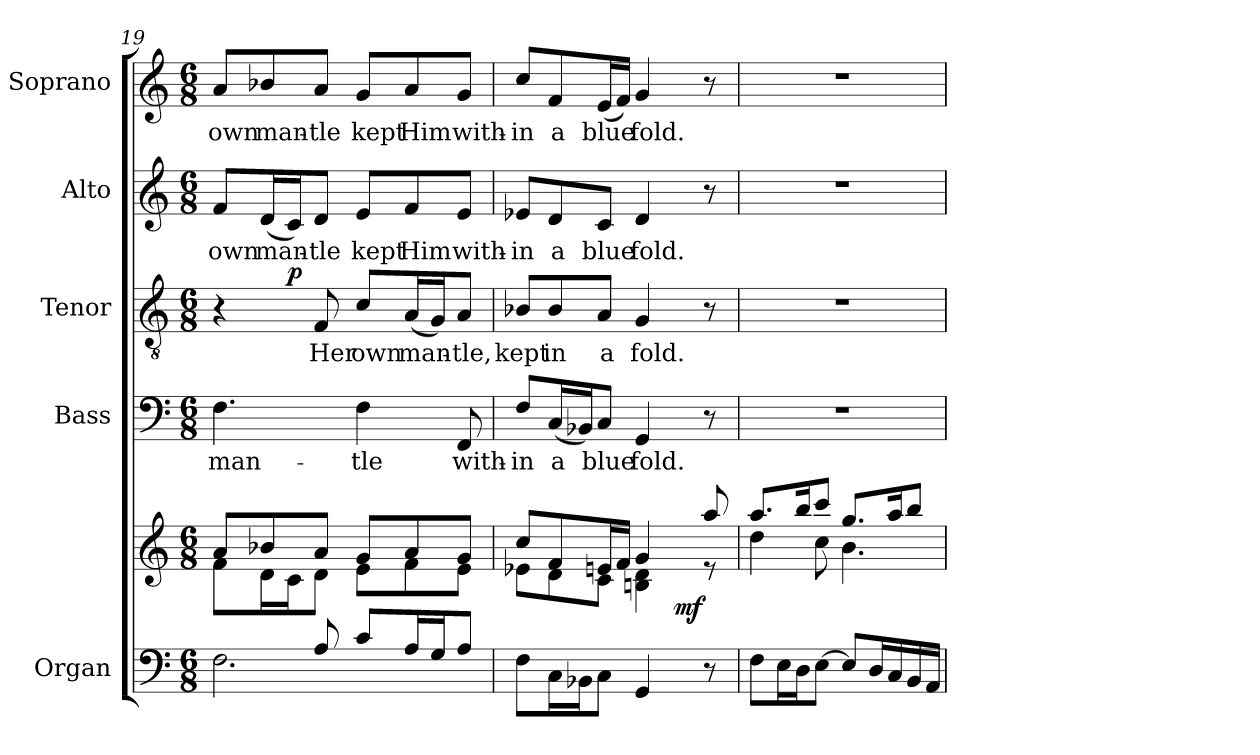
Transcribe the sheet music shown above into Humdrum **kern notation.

**kern	**kern	**dynam	**kern	**text	**kern	**text	**dynam	**kern	**text	**kern	**text
*part5	*part5	*part5	*part4	*part4	*part3	*part3	*part3	*part2	*part2	*part1	*part1
*staff6	*staff5	*staff5/6	*staff4	*staff4	*staff3	*staff3	*staff3	*staff2	*staff2	*staff1	*staff1
*I"Organ	*	*	*I"Bass	*	*I"Tenor	*	*	*I"Alto	*	*I"Soprano	*
*I'Org.	*	*	*I'B.	*	*I'T.	*	*	*I'A.	*	*I'S.	*
*clefF4	*clefG2	*	*clefF4	*	*clefGv2	*	*	*clefG2	*	*clefG2	*
*	*	*	*	*	*ITrd7c12	*	*	*	*	*	*
*k[]	*k[]	*	*k[]	*	*k[]	*	*	*k[]	*	*k[]	*
*C:	*C:	*	*C:	*	*C:	*	*	*C:	*	*C:	*
*M6/8	*M6/8	*	*M6/8	*	*M6/8	*	*	*M6/8	*	*M6/8	*
=19	=19	=19	=19	=19	=19	=19	=19	=19	=19	=19	=19
*^	*^	*	*	*	*	*	*	*	*	*	*
!	!	!	!	!	!	!LO:LY:b:color=#000000	!	!	!	!	!	!	!
!	!	!	!	!	!	!	!	!	!	!	!LO:LY:b:color=#000000	!	!
!	!	!	!	!	!	!	!	!	!	!	!	!	!LO:LY:b:color=#000000
*	*	*	*	*	*	*	*^	*	*	*	*	*	*
4ryy	2.Fi\	8ai/L	8fi\L	.	4.Fi\	man-	4r	8.ryy	.	.	8fi/L	own	8ai/L	own
!	!	!	!	!	!	!	!	!	!	!	!	!LO:LY:b:color=#000000	!	!
!	!	!	!	!	!	!	!	!	!	!	!	!	!	!LO:LY:b:color=#000000
.	.	8b-Xi/	16di\L	.	.	.	.	.	.	.	(16di/L	man-	8b-Xi/	man-
.	.	.	16ci\J	.	.	.	.	2ryy	.	p	16ci/J)	.	.	.
!	!	!	!	!	!	!	!	!	!LO:LY:b:color=#000000	!	!	!	!	!
!	!	!	!	!	!	!	!	!	!	!	!	!LO:LY:b:color=#000000	!	!
!	!	!	!	!	!	!	!	!	!	!	!	!	!	!LO:LY:b:color=#000000
8Ai/	.	8ai/J	8di\J	.	.	.	8FFi/	.	Her	.	8di/J	-tle	8ai/J	-tle
!	!	!	!	!	!	!LO:LY:b:color=#000000	!	!	!	!	!	!	!	!
!	!	!	!	!	!	!	!	!	!LO:LY:b:color=#000000	!	!	!	!	!
!	!	!	!	!	!	!	!	!	!	!	!	!LO:LY:b:color=#000000	!	!
!	!	!	!	!	!	!	!	!	!	!	!	!	!	!LO:LY:b:color=#000000
8ci/L	.	8gi/L	8ei\L	.	4Fi\	-tle	8Ci/L	.	own	.	8ei/L	kept	8gi/L	kept
!	!	!	!	!	!	!	!	!	!LO:LY:b:color=#000000	!	!	!	!	!
!	!	!	!	!	!	!	!	!	!	!	!	!LO:LY:b:color=#000000	!	!
!	!	!	!	!	!	!	!	!	!	!	!	!	!	!LO:LY:b:color=#000000
16Ai/L	.	8ai/	8fi\	.	.	.	(16AAi/L	.	man-	.	8fi/	Him	8ai/	Him
16Gi/J	.	.	.	.	.	.	16GGi/J)	.	.	.	.	.	.	.
!	!	!	!	!	!	!LO:LY:b:color=#000000	!	!	!	!	!	!	!	!
!	!	!	!	!	!	!	!	!	!LO:LY:b:color=#000000	!	!	!	!	!
!	!	!	!	!	!	!	!	!	!	!	!	!LO:LY:b:color=#000000	!	!
!	!	!	!	!	!	!	!	!	!	!	!	!	!	!LO:LY:b:color=#000000
8Ai/J	.	8gi/J	8ei\J	.	8FFi/	with-	8AAi/J	.	-tle,	.	8ei/J	with-	8gi/J	with-
.	.	.	.	.	.	.	.	16ryy	.	.	.	.	.	.
*v	*v	*	*	*	*	*	*v	*v	*	*	*	*	*	*
=20	=20	=20	=20	=20	=20	=20	=20	=20	=20	=20	=20	=20
*^	*	*	*	*	*	*^	*	*	*	*	*	*
!	!	!	!	!	!	!LO:LY:b:color=#000000	!	!	!	!	!	!	!	!
*v	*v	*	*	*	*	*	*v	*v	*	*	*	*	*	*
*^	*	*	*	*	*	*^	*	*	*	*	*	*
!	!	!	!	!	!	!	!	!	!LO:LY:b:color=#000000	!	!	!	!	!
*v	*v	*	*	*	*	*	*v	*v	*	*	*	*	*	*
*^	*	*	*	*	*	*^	*	*	*	*	*	*
!	!	!	!	!	!	!	!	!	!	!	!	!LO:LY:b:color=#000000	!	!
*v	*v	*	*	*	*	*	*v	*v	*	*	*	*	*	*
*^	*	*	*	*	*	*^	*	*	*	*	*	*
!	!	!	!	!	!	!	!	!	!	!	!	!	!	!LO:LY:b:color=#000000
*v	*v	*	*^	*	*	*	*v	*v	*	*	*	*	*	*
8Fi\L	8cci/L	8e-Xi\L	4ryy	.	8Fi/L	-in	8BB-Xi/L	kept	.	8e-Xi/L	-in	8cci/L	-in
!	!	!	!	!	!	!LO:LY:b:color=#000000	!	!	!	!	!	!	!
!	!	!	!	!	!	!	!	!LO:LY:b:color=#000000	!	!	!	!	!
!	!	!	!	!	!	!	!	!	!	!	!LO:LY:b:color=#000000	!	!
!	!	!	!	!	!	!	!	!	!	!	!	!	!LO:LY:b:color=#000000
16Ci\L	8fi/	8di\	.	.	(16Ci/L	a	8BB-i/	in	.	8di/	a	8fi/	a
16BB-Xi\J	.	.	.	.	16BB-Xi/J)	.	.	.	.	.	.	.	.
!	!	!	!	!	!	!LO:LY:b:color=#000000	!	!	!	!	!	!	!
!	!	!	!	!	!	!	!	!LO:LY:b:color=#000000	!	!	!	!	!
!	!	!	!	!	!	!	!	!	!	!	!LO:LY:b:color=#000000	!	!
!	!	!	!	!	!	!	!	!	!	!	!	!	!LO:LY:b:color=#000000
8Ci\J	16eni/L	8ci\J	8ryy	.	8Ci/J	blue	8AAi/J	a	.	8ci/J	blue	(16ei/L	blue
.	16fi/JJ	.	.	.	.	.	.	.	.	.	.	16fi/JJ)	.
!	!	!	!	!	!	!LO:LY:b:color=#000000	!	!	!	!	!	!	!
!	!	!	!	!	!	!	!	!LO:LY:b:color=#000000	!	!	!	!	!
!	!	!	!	!	!	!	!	!	!	!	!LO:LY:b:color=#000000	!	!
!	!	!	!	!	!	!	!	!	!	!	!	!	!LO:LY:b:color=#000000
4GGi/	4gi/	4Bni\ 4di	16ryy	.	4GGi/	fold.	4GGi/	fold.	.	4di/	fold.	4gi/	fold.
.	.	.	32ryy	.	.	.	.	.	.	.	.	.	.
.	.	.	64ryy	.	.	.	.	.	.	.	.	.	.
.	.	.	512.ryy	.	.	.	.	.	.	.	.	.	.
.	.	.	4ryy	mf	.	.	.	.	.	.	.	.	.
8r	8aai/	8r	.	.	8r	.	8r	.	.	8r	.	8r	.
.	.	.	128ryy	.	.	.	.	.	.	.	.	.	.
.	.	.	256ryy	.	.	.	.	.	.	.	.	.	.
.	.	.	1024ryy	.	.	.	.	.	.	.	.	.	.
=21	=21	=21	=21	=21	=21	=21	=21	=21	=21	=21	=21	=21	=21
!	!	!	!	!	!LO:N:vis=1	!	!LO:N:vis=1	!	!	!LO:N:vis=1	!	!LO:N:vis=1	!
*	*	*v	*v	*	*	*	*	*	*	*	*	*	*
8Fi\L	8.aai/L	4ddi\	.	2.r	.	2.r	.	.	2.r	.	2.r	.
16Ei\L	.	.	.	.	.	.	.	.	.	.	.	.
16Di\J	16bbi/K	.	.	.	.	.	.	.	.	.	.	.
[8Ei\J	8ccci/J	8cci\	.	.	.	.	.	.	.	.	.	.
8Ei/L]	8.ggi/L	4.bi\	.	.	.	.	.	.	.	.	.	.
16Di/L	.	.	.	.	.	.	.	.	.	.	.	.
16Ci/	16aai/K	.	.	.	.	.	.	.	.	.	.	.
16BBi/	8bbi/J	.	.	.	.	.	.	.	.	.	.	.
16AAi/JJ	.	.	.	.	.	.	.	.	.	.	.	.
*	*v	*v	*	*	*	*	*	*	*	*	*	*
=	=	=	=	=	=	=	=	=	=	=	=
*-	*-	*-	*-	*-	*-	*-	*-	*-	*-	*-	*-
